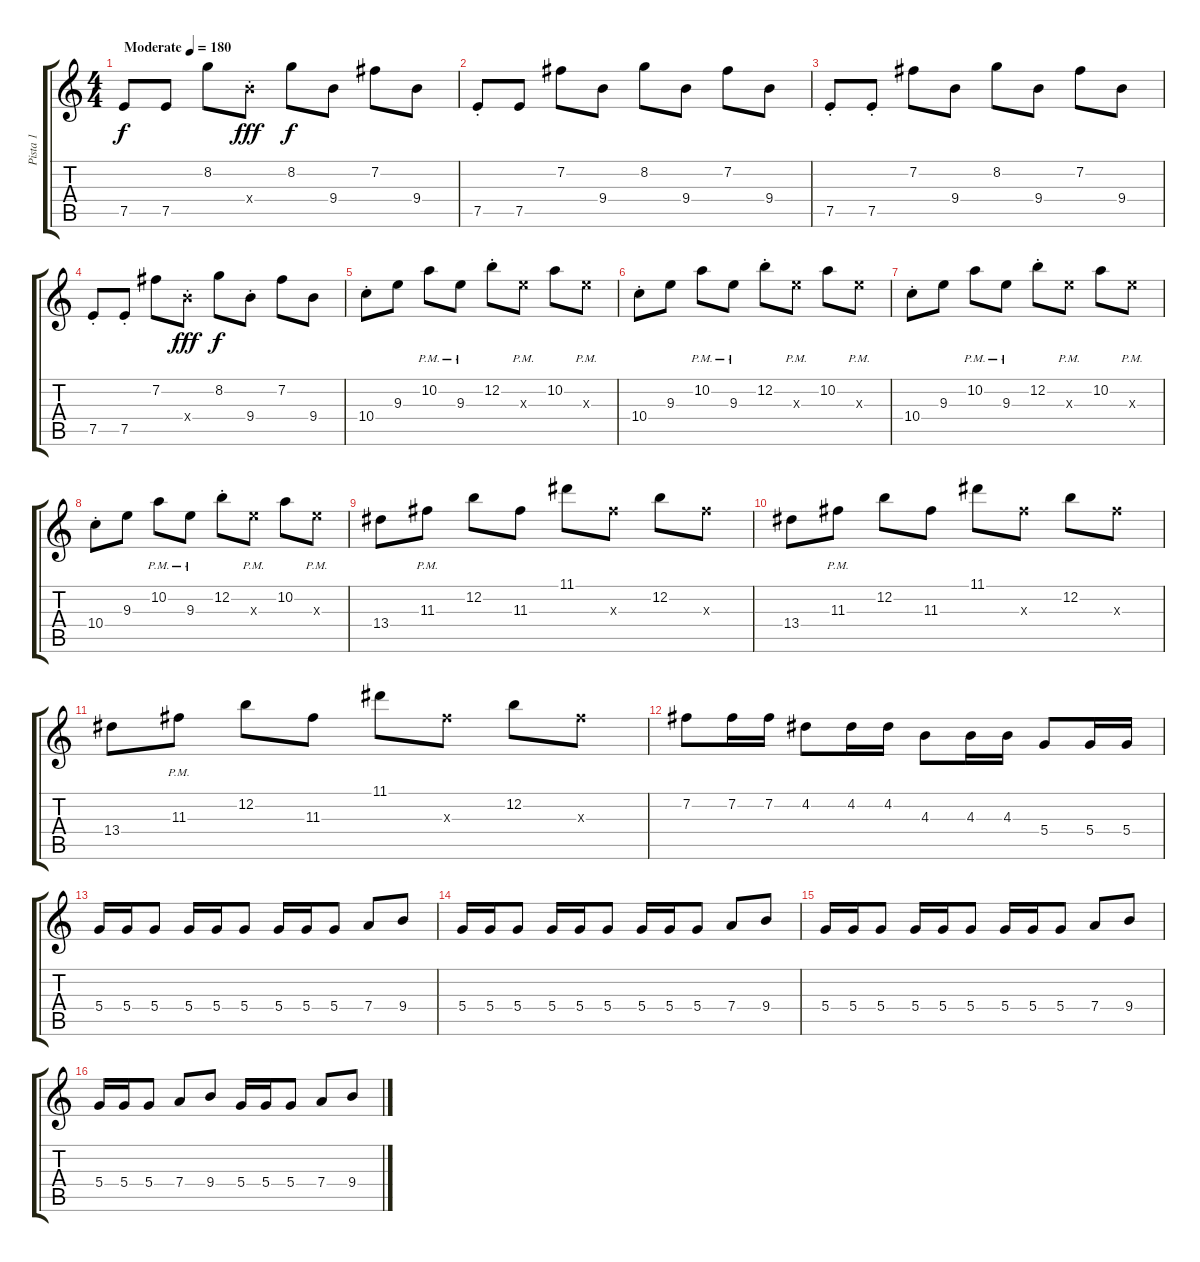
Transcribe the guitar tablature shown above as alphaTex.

\track ("Pista 1" "Pista 1") {instrument distortionguitar}
\staff {score tabs}
\tuning (E4 B3 G3 D3 A2 E2) {hide}
\ts (4 4)
\tempo (180 "Moderate")
\clef g2
\ks c
7.5.8{dy f instrument distortionguitar} 7.5.8 8.2.8 9.4{st x}.8{dy fff} 8.2.8{dy f} 9.4.8 7.2.8 9.4.8 |
7.5{st}.8 7.5.8 7.2.8 9.4.8 8.2.8 9.4.8 7.2.8 9.4.8 |
7.5{st}.8 7.5{st}.8 7.2.8 9.4.8 8.2.8 9.4.8 7.2.8 9.4.8 |
7.5{st}.8 7.5{st}.8 7.2.8 9.4{st x}.8{dy fff} 8.2.8{dy f} 9.4{st}.8 7.2.8 9.4.8 |
10.4{st}.8 9.3.8 10.2{pm}.8 9.3{pm}.8 12.2{st}.8 9.3{pm x}.8 10.2.8 9.3{pm x}.8 |
10.4{st}.8 9.3.8 10.2{pm}.8 9.3{pm}.8 12.2{st}.8 9.3{pm x}.8 10.2.8 9.3{pm x}.8 |
10.4{st}.8 9.3.8 10.2{pm}.8 9.3{pm}.8 12.2{st}.8 9.3{pm x}.8 10.2.8 9.3{pm x}.8 |
10.4{st}.8 9.3.8 10.2{pm}.8 9.3{pm}.8 12.2{st}.8 9.3{pm x}.8 10.2.8 9.3{pm x}.8 |
13.4.8 11.3{pm}.8 12.2.8 11.3.8 11.1.8 11.3{x}.8 12.2.8 11.3{x}.8 |
13.4.8 11.3{pm}.8 12.2.8 11.3.8 11.1.8 11.3{x}.8 12.2.8 11.3{x}.8 |
13.4.8 11.3{pm}.8 12.2.8 11.3.8 11.1.8 11.3{x}.8 12.2.8 11.3{x}.8 |
7.2.8 7.2.16 7.2.16 4.2.8 4.2.16 4.2.16 4.3.8 4.3.16 4.3.16 5.4.8 5.4.16 5.4.16 |
5.4.16 5.4.16 5.4.8 5.4.16 5.4.16 5.4.8 5.4.16 5.4.16 5.4.8 7.4.8 9.4.8 |
5.4.16 5.4.16 5.4.8 5.4.16 5.4.16 5.4.8 5.4.16 5.4.16 5.4.8 7.4.8 9.4.8 |
5.4.16 5.4.16 5.4.8 5.4.16 5.4.16 5.4.8 5.4.16 5.4.16 5.4.8 7.4.8 9.4.8 |
5.4.16 5.4.16 5.4.8 7.4.8 9.4.8 5.4.16 5.4.16 5.4.8 7.4.8 9.4.8
